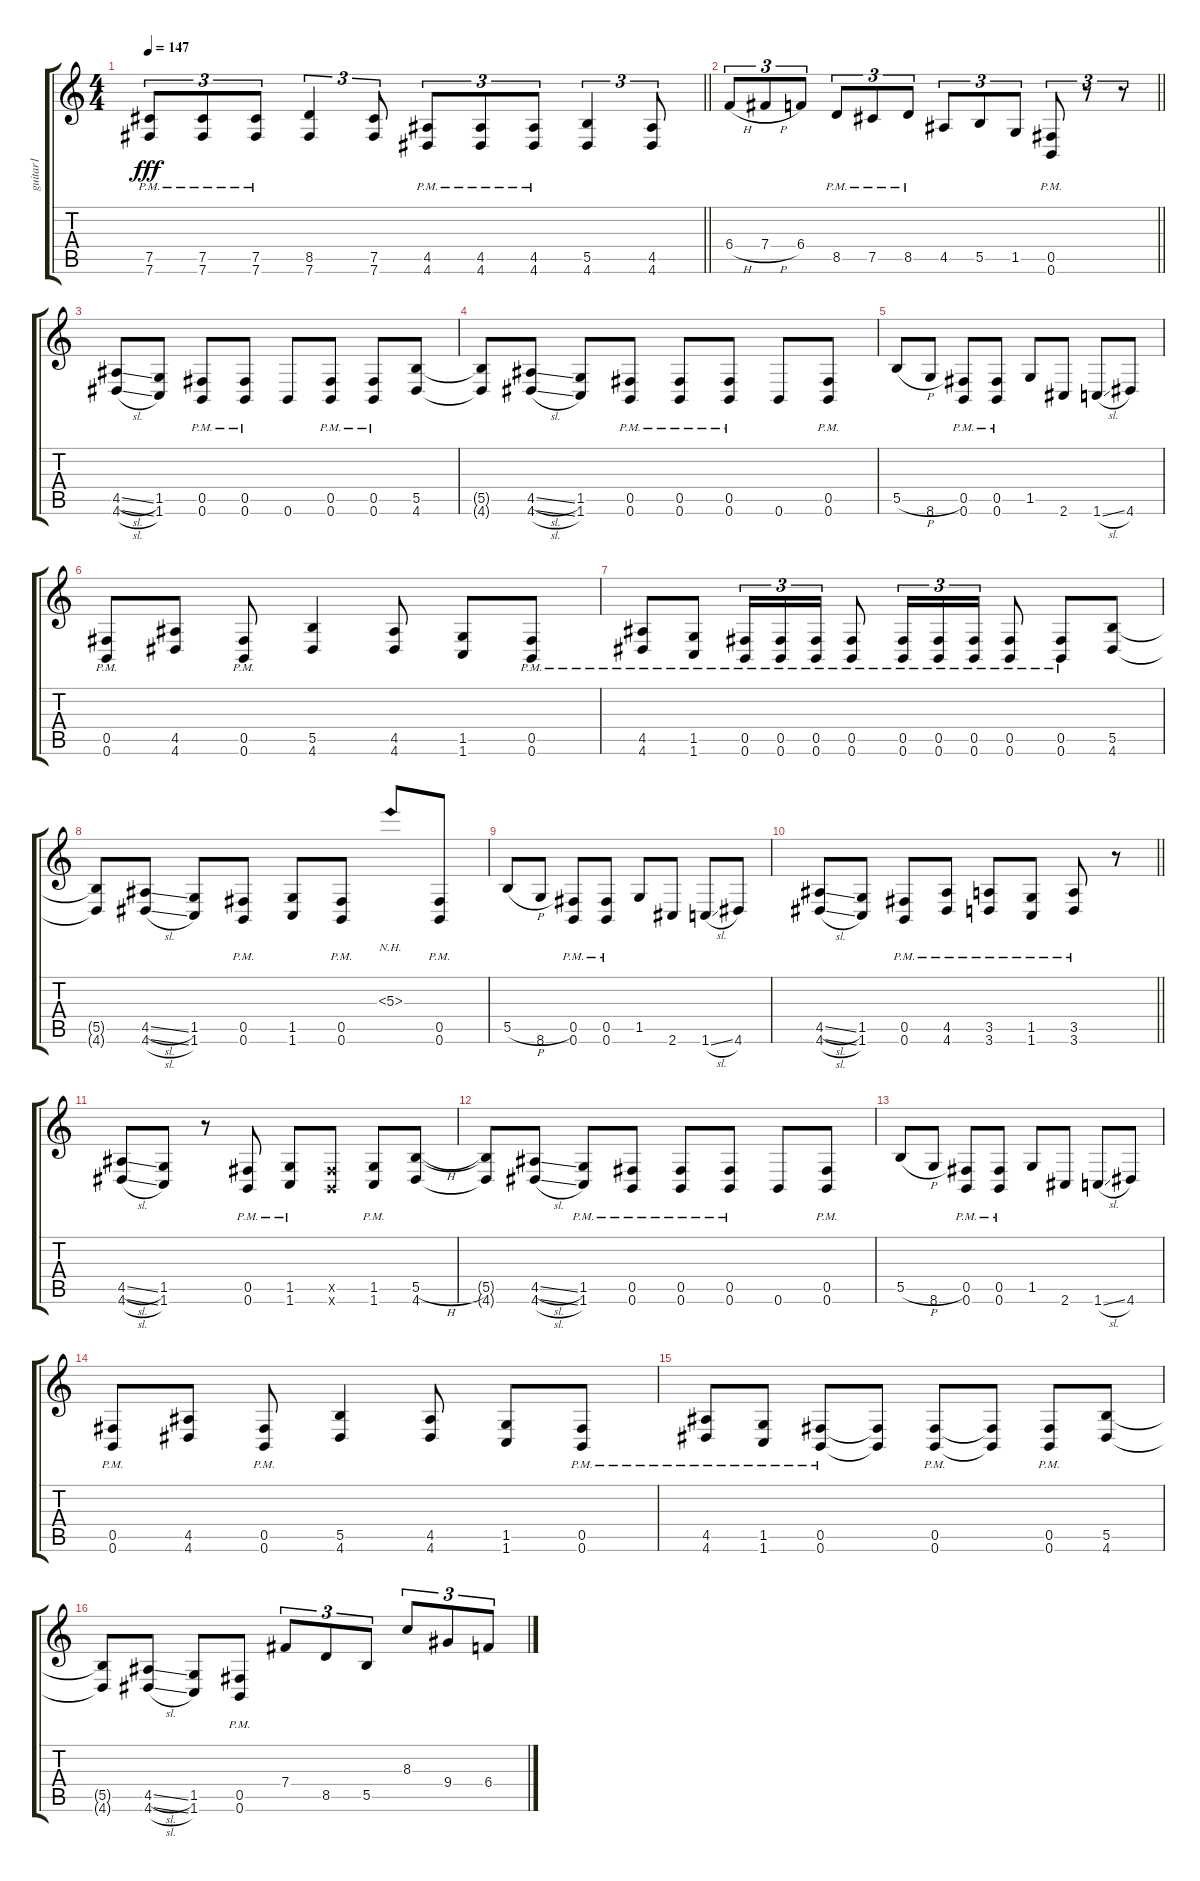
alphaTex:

\track ("guitar1" "guitar1") {instrument distortionguitar}
\staff {score tabs}
\tuning (Db4 Ab3 E3 B2 Gb2 B1) {hide}
\ts (4 4)
\tempo 147
\clef g2
\barLineRight lightlight
\ks c
(7.5{pm} 7.6{pm}).8{tu (3 2) dy fff} (7.5{pm} 7.6{pm}).8{tu (3 2)} (7.5{pm} 7.6{pm}).8{tu (3 2)} (8.5 7.6).4{tu (3 2)} (7.5 7.6).8{tu (3 2)} (4.5{pm} 4.6{pm}).8{tu (3 2)} (4.5{pm} 4.6{pm}).8{tu (3 2)} (4.5{pm} 4.6{pm}).8{tu (3 2)} (5.5 4.6).4{tu (3 2)} (4.5 4.6).8{tu (3 2)} |
\barLineRight lightlight
6.4{h}.8{tu (3 2)} 7.4{h}.8{tu (3 2)} 6.4.8{tu (3 2)} 8.5{pm}.8{tu (3 2)} 7.5{pm}.8{tu (3 2)} 8.5{pm}.8{tu (3 2)} 4.5.8{tu (3 2)} 5.5.8{tu (3 2)} 1.5.8{tu (3 2)} (0.5{pm} 0.6{pm}).8{tu (3 2)} r.8{tu (3 2)} r.8{tu (3 2)} |
\section ("" "")
(4.5{sl} 4.6{sl}).8 (1.5 1.6).8 (0.5{pm} 0.6{pm}).8 (0.5{pm} 0.6{pm}).8 0.6.8 (0.5{pm} 0.6{pm}).8 (0.5{pm} 0.6{pm}).8 (5.5 4.6).8 |
(5.5{t} 4.6{t}).8 (4.5{sl} 4.6{sl}).8 (1.5 1.6).8 (0.5{pm} 0.6{pm}).8 (0.5{pm} 0.6{pm}).8 (0.5{pm} 0.6{pm}).8 0.6.8 (0.5{pm} 0.6{pm}).8 |
5.5{h}.8 8.6.8 (0.5{pm} 0.6{pm}).8 (0.5{pm} 0.6{pm}).8 1.5.8 2.6.8 1.6{sl}.8 4.6.8 |
(0.5{pm} 0.6{pm}).8 (4.5 4.6).8 (0.5{pm} 0.6{pm}).8 (5.5 4.6).4 (4.5 4.6).8 (1.5 1.6).8 (0.5{pm} 0.6{pm}).8 |
(4.5{pm} 4.6{pm}).8 (1.5{pm} 1.6{pm}).8 (0.5{pm} 0.6{pm}).16{tu (3 2)} (0.5{pm} 0.6{pm}).16{tu (3 2)} (0.5{pm} 0.6{pm}).16{tu (3 2)} (0.5{pm} 0.6{pm}).8 (0.5{pm} 0.6{pm}).16{tu (3 2)} (0.5{pm} 0.6{pm}).16{tu (3 2)} (0.5{pm} 0.6{pm}).16{tu (3 2)} (0.5{pm} 0.6{pm}).8 (0.5{pm} 0.6{pm}).8 (5.5 4.6).8 |
(5.5{t} 4.6{t}).8 (4.5{sl} 4.6{sl}).8 (1.5 1.6).8 (0.5{pm} 0.6{pm}).8 (1.5 1.6).8 (0.5{pm} 0.6{pm}).8 5.3{nh}.8 (0.5{pm} 0.6{pm}).8 |
5.5{h}.8 8.6.8 (0.5{pm} 0.6{pm}).8 (0.5{pm} 0.6{pm}).8 1.5.8 2.6.8 1.6{sl}.8 4.6.8 |
\barLineRight lightlight
(4.5{sl} 4.6{sl}).8 (1.5 1.6).8 (0.5{pm} 0.6{pm}).8 (4.5{pm} 4.6{pm}).8 (3.5{pm} 3.6{pm}).8 (1.5{pm} 1.6{pm}).8 (3.5{pm} 3.6{pm}).8 r.8 |
\section ("" "")
(4.5{sl} 4.6{sl}).8 (1.5 1.6).8 r.8 (0.5{pm} 0.6{pm}).8 (1.5{pm} 1.6{pm}).8 (0.5{x} 0.6{x}).8 (1.5{pm} 1.6{pm}).8 (5.5{h} 4.6).8 |
(5.5{t} 4.6{t}).8 (4.5{sl} 4.6{sl}).8 (1.5 1.6{pm}).8 (0.5{pm} 0.6{pm}).8 (0.5{pm} 0.6{pm}).8 (0.5{pm} 0.6{pm}).8 0.6.8 (0.5{pm} 0.6{pm}).8 |
5.5{h}.8 8.6.8 (0.5{pm} 0.6{pm}).8 (0.5{pm} 0.6{pm}).8 1.5.8 2.6.8 1.6{sl}.8 4.6.8 |
(0.5{pm} 0.6{pm}).8 (4.5 4.6).8 (0.5{pm} 0.6{pm}).8 (5.5 4.6).4 (4.5 4.6).8 (1.5 1.6).8 (0.5{pm} 0.6{pm}).8 |
(4.5{pm} 4.6{pm}).8 (1.5{pm} 1.6{pm}).8 (0.5{pm} 0.6{pm}).8 (0.5{t} 0.6{t}).8 (0.5{pm} 0.6{pm}).8 (0.5{t} 0.6{t}).8 (0.5{pm} 0.6{pm}).8 (5.5 4.6).8 |
(5.5{t} 4.6{t}).8 (4.5{sl} 4.6{sl}).8 (1.5 1.6).8 (0.5{pm} 0.6{pm}).8 7.4.8{tu (3 2)} 8.5.8{tu (3 2)} 5.5.8{tu (3 2)} 8.3.8{tu (3 2)} 9.4.8{tu (3 2)} 6.4.8{tu (3 2)}
